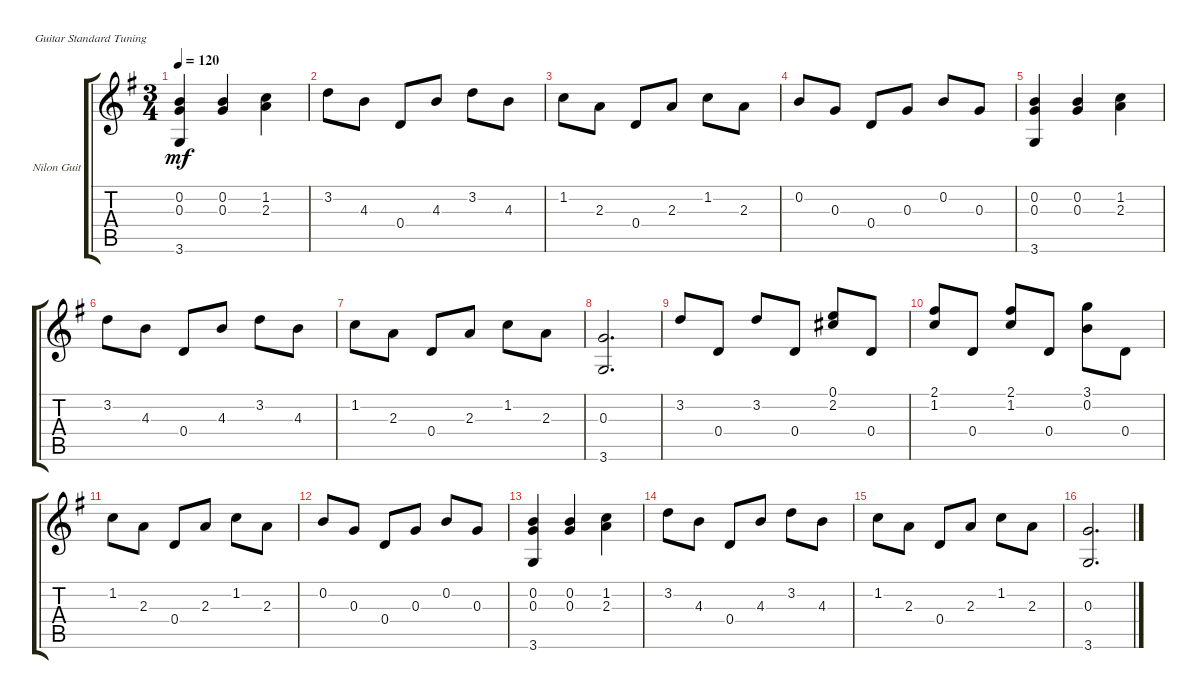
\defaultSystemsLayout 4
\bracketExtendMode groupsimilarinstruments
\firstSystemTrackNameOrientation horizontal
\otherSystemsTrackNameOrientation horizontal
\track ("Nilon Guitar" "Nilon Guit") {instrument acousticguitarsteel}
\staff {score tabs}
\tuning (E4 B3 G3 D3 A2 E2)
\ts (3 4)
\tempo 120
\clef g2
\scale
0.30837
\ks g
(3.6 0.2 0.3).4{dy mf} (0.3 0.2).4 (2.3 1.2).4 |
\scale
0.24606 3.2.8 4.3.8 0.4.8 4.3.8 3.2.8 4.3.8 |
\scale
0.248921 1.2.8 2.3.8 0.4.8 2.3.8 1.2.8 2.3.8 |
\scale
0.195695 0.2.8 0.3.8 0.4.8 0.3.8 0.2.8 0.3.8 |
\scale
0.30837 (3.6 0.2 0.3).4 (0.3 0.2).4 (2.3 1.2).4 |
\scale
0.277533 3.2.8 4.3.8 0.4.8 4.3.8 3.2.8 4.3.8 |
\scale
0.237477 1.2.8 2.3.8 0.4.8 2.3.8 1.2.8 2.3.8 |
\scale
0.175984 (3.6 0.3).2{d} |
\scale
0.317108 3.2.8 0.4.8 3.2.8 0.4.8 (2.2 0.1).8 0.4.8 |
\scale
0.281566 (2.1 1.2).8 0.4.8 (2.1 1.2).8 0.4.8 (3.1 0.2).8 0.4.8 |
\scale
0.224213 1.2.8 2.3.8 0.4.8 2.3.8 1.2.8 2.3.8 |
\scale
0.176711 0.2.8 0.3.8 0.4.8 0.3.8 0.2.8 0.3.8 |
(3.6 0.2 0.3).4 (0.3 0.2).4 (2.3 1.2).4 |
3.2.8 4.3.8 0.4.8 4.3.8 3.2.8 4.3.8 |
1.2.8 2.3.8 0.4.8 2.3.8 1.2.8 2.3.8 |
(3.6 0.3).2{d}
